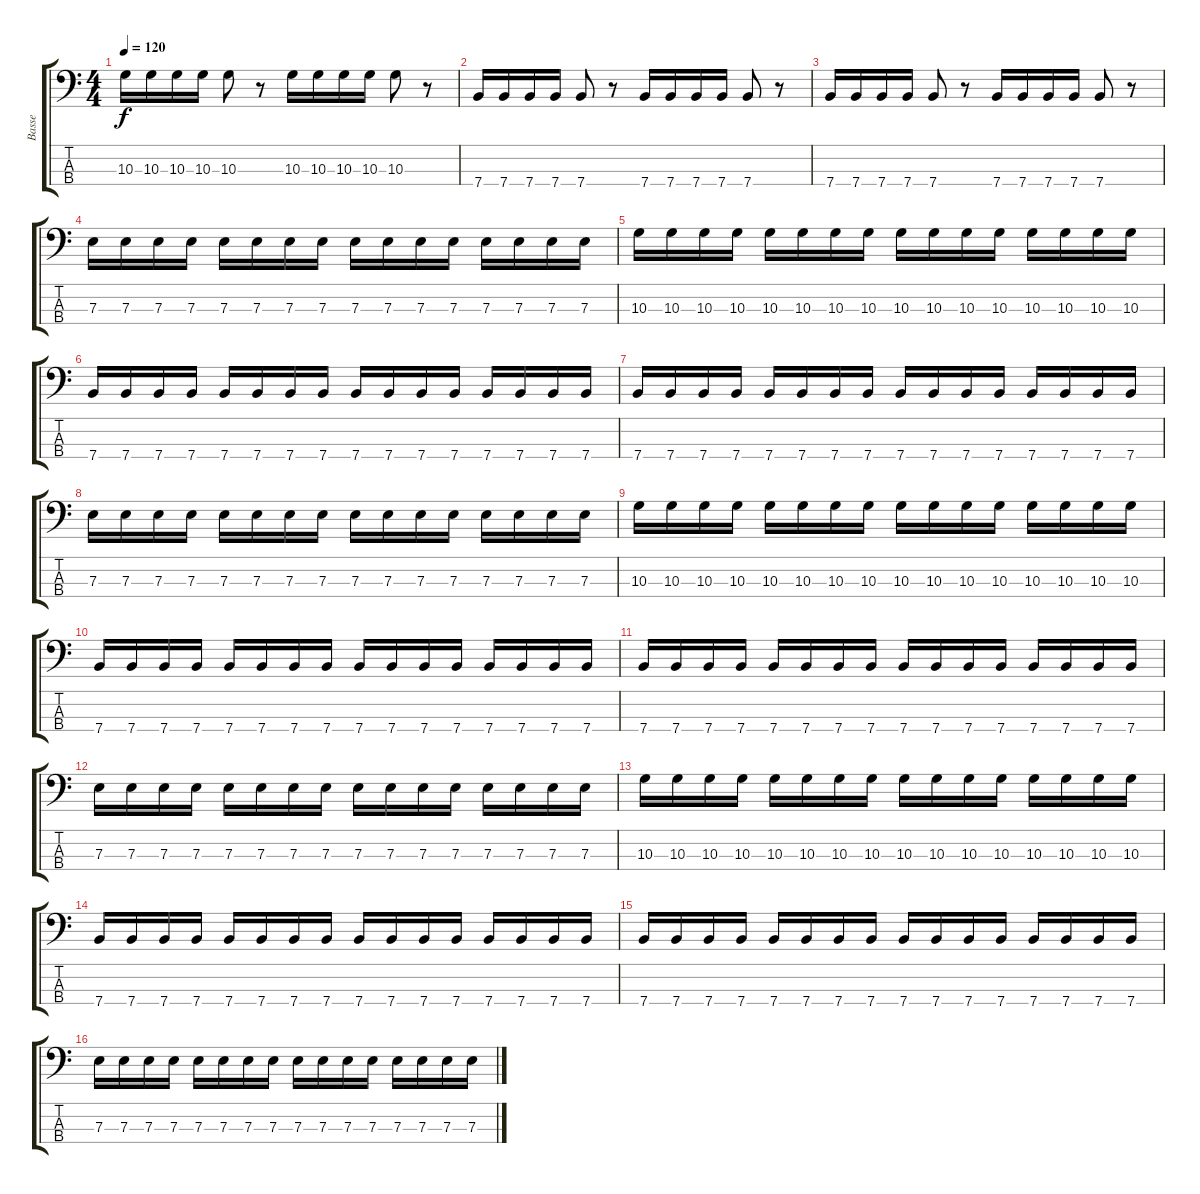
\track ("Basse" "Basse") {instrument electricbasspick}
\staff {score tabs}
\tuning (G2 D2 A1 E1) {hide}
\ts (4 4)
\tempo 120
\clef f4
\ks c
10.3.16{dy f} 10.3.16 10.3.16 10.3.16 10.3.8 r.8 10.3.16 10.3.16 10.3.16 10.3.16 10.3.8 r.8 |
7.4.16 7.4.16 7.4.16 7.4.16 7.4.8 r.8 7.4.16 7.4.16 7.4.16 7.4.16 7.4.8 r.8 |
7.4.16 7.4.16 7.4.16 7.4.16 7.4.8 r.8 7.4.16 7.4.16 7.4.16 7.4.16 7.4.8 r.8 |
7.3.16 7.3.16 7.3.16 7.3.16 7.3.16 7.3.16 7.3.16 7.3.16 7.3.16 7.3.16 7.3.16 7.3.16 7.3.16 7.3.16 7.3.16 7.3.16 |
10.3.16 10.3.16 10.3.16 10.3.16 10.3.16 10.3.16 10.3.16 10.3.16 10.3.16 10.3.16 10.3.16 10.3.16 10.3.16 10.3.16 10.3.16 10.3.16 |
7.4.16 7.4.16 7.4.16 7.4.16 7.4.16 7.4.16 7.4.16 7.4.16 7.4.16 7.4.16 7.4.16 7.4.16 7.4.16 7.4.16 7.4.16 7.4.16 |
7.4.16 7.4.16 7.4.16 7.4.16 7.4.16 7.4.16 7.4.16 7.4.16 7.4.16 7.4.16 7.4.16 7.4.16 7.4.16 7.4.16 7.4.16 7.4.16 |
7.3.16 7.3.16 7.3.16 7.3.16 7.3.16 7.3.16 7.3.16 7.3.16 7.3.16 7.3.16 7.3.16 7.3.16 7.3.16 7.3.16 7.3.16 7.3.16 |
10.3.16 10.3.16 10.3.16 10.3.16 10.3.16 10.3.16 10.3.16 10.3.16 10.3.16 10.3.16 10.3.16 10.3.16 10.3.16 10.3.16 10.3.16 10.3.16 |
7.4.16 7.4.16 7.4.16 7.4.16 7.4.16 7.4.16 7.4.16 7.4.16 7.4.16 7.4.16 7.4.16 7.4.16 7.4.16 7.4.16 7.4.16 7.4.16 |
7.4.16 7.4.16 7.4.16 7.4.16 7.4.16 7.4.16 7.4.16 7.4.16 7.4.16 7.4.16 7.4.16 7.4.16 7.4.16 7.4.16 7.4.16 7.4.16 |
7.3.16 7.3.16 7.3.16 7.3.16 7.3.16 7.3.16 7.3.16 7.3.16 7.3.16 7.3.16 7.3.16 7.3.16 7.3.16 7.3.16 7.3.16 7.3.16 |
10.3.16 10.3.16 10.3.16 10.3.16 10.3.16 10.3.16 10.3.16 10.3.16 10.3.16 10.3.16 10.3.16 10.3.16 10.3.16 10.3.16 10.3.16 10.3.16 |
7.4.16 7.4.16 7.4.16 7.4.16 7.4.16 7.4.16 7.4.16 7.4.16 7.4.16 7.4.16 7.4.16 7.4.16 7.4.16 7.4.16 7.4.16 7.4.16 |
7.4.16 7.4.16 7.4.16 7.4.16 7.4.16 7.4.16 7.4.16 7.4.16 7.4.16 7.4.16 7.4.16 7.4.16 7.4.16 7.4.16 7.4.16 7.4.16 |
7.3.16 7.3.16 7.3.16 7.3.16 7.3.16 7.3.16 7.3.16 7.3.16 7.3.16 7.3.16 7.3.16 7.3.16 7.3.16 7.3.16 7.3.16 7.3.16
